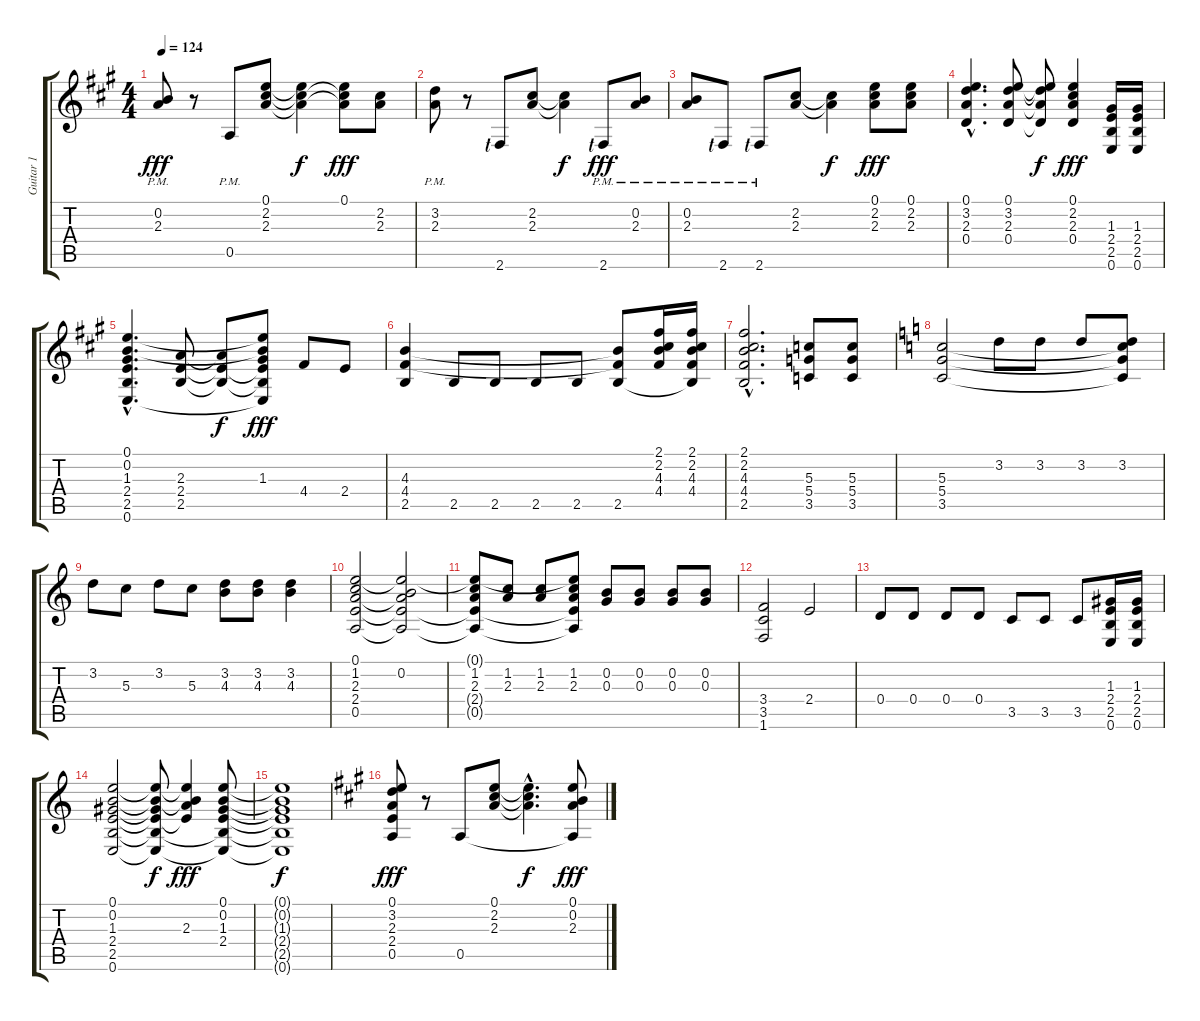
\track ("Guitar 1" "Guitar 1") {instrument electricguitarclean}
\staff {score tabs}
\tuning (E4 B3 G3 D3 A2 E2) {hide}
\ts (4 4)
\tempo 124
\clef g2
\ks a
(0.2{pm} 2.3{pm}).8{dy fff} r.8 0.5{pm}.8 (0.1 2.2 2.3).8 (0.1{t} 2.2{t} 2.3{t}).4{dy f} (0.1 2.2{t} 2.3{t}).8{dy fff} (2.2 2.3).8 |
(3.2{pm} 2.3{pm}).8 r.8 2.6{lf 1}.8 (2.2 2.3).8 (2.2{t} 2.3{t}).4{dy f} 2.6{pm lf 1}.8{dy fff} (0.2{pm} 2.3{pm}).8 |
(0.2{pm} 2.3{pm}).8 2.6{pm lf 1}.8 2.6{pm lf 1}.8 (2.2 2.3).8 (2.2{t} 2.3{t}).4{dy f} (0.1 2.2 2.3).8{dy fff} (0.1 2.2 2.3).8 |
(0.1{hac} 3.2{hac} 2.3{hac} 0.4{hac}).4{d} (0.1 3.2 2.3 0.4).8 (0.1{t} 3.2{t} 2.3{t} 0.4{t}).8{dy f} (0.1 2.2 2.3 0.4).4{dy fff} (1.3 2.4 2.5 0.6).16 (1.3 2.4 2.5 0.6).16 |
(0.1{hac} 0.2{hac} 1.3{hac} 2.4{hac} 2.5{hac} 0.6{hac}).4{d} (2.3 2.4 2.5).8 (2.3{t} 2.4{t} 2.5{t}).8{dy f} (0.1{t} 0.2{t} 1.3 2.4{t} 2.5{t} 0.6{t}).8{dy fff} 4.4.8 2.4.8 |
(4.3 4.4 2.5).4 2.5.8 2.5.8 2.5.8 2.5.8 (4.3{t} 4.4{t} 2.5).8 (2.1 2.2 4.3 4.4).16 (2.1 2.2 4.3 4.4 2.5{t}).16 |
(2.1{hac} 2.2{hac} 4.3{hac} 4.4{hac} 2.5{hac}).2{d} (5.3 5.4 3.5).8 (5.3 5.4 3.5).8 |
\ks c
(5.3 5.4 3.5).2 3.2.8 3.2.8 3.2.8 (3.2 5.3{t} 5.4{t} 3.5{t}).8 |
3.2.8 5.3.8 3.2.8 5.3.8 (3.2 4.3).8 (3.2 4.3).8 (3.2 4.3).4 |
(0.1 1.2 2.3 2.4 0.5).2 (0.1{t} 0.2 2.3{t} 2.4{t} 0.5{t}).2 |
(0.1{t} 1.2 2.3 2.4{t} 0.5{t}).8 (1.2 2.3).8 (1.2 2.3).8 (0.1{t} 1.2 2.3 2.4{t} 0.5{t}).8 (0.2 0.3).8 (0.2 0.3).8 (0.2 0.3).8 (0.2 0.3).8 |
(3.4 3.5 1.6).2 2.4.2 |
0.4.8 0.4.8 0.4.8 0.4.8 3.5.8 3.5.8 3.5.8 (1.3 2.4 2.5 0.6).16 (1.3 2.4 2.5 0.6).16 |
(0.1 0.2 1.3 2.4 2.5 0.6).2 (0.1{t} 0.2{t} 1.3{t} 2.4{t} 2.5{t} 0.6{t}).8{dy f} (0.1{t} 0.2{t} 2.3 2.4{t}).4{dy fff} (0.1 0.2 1.3 2.4 2.5{t} 0.6{t}).8 |
(0.1{t} 0.2{t} 1.3{t} 2.4{t} 2.5{t} 0.6{t}).1{dy f} |
\ks a
(0.1 3.2 2.3 2.4 0.5).8{dy fff} r.8 0.5.8 (0.1 2.2 2.3).8 (0.1{hac t} 2.2{hac t} 2.3{hac t}).4{d dy f} (0.1 0.2 2.3 0.5{t}).8{dy fff}
